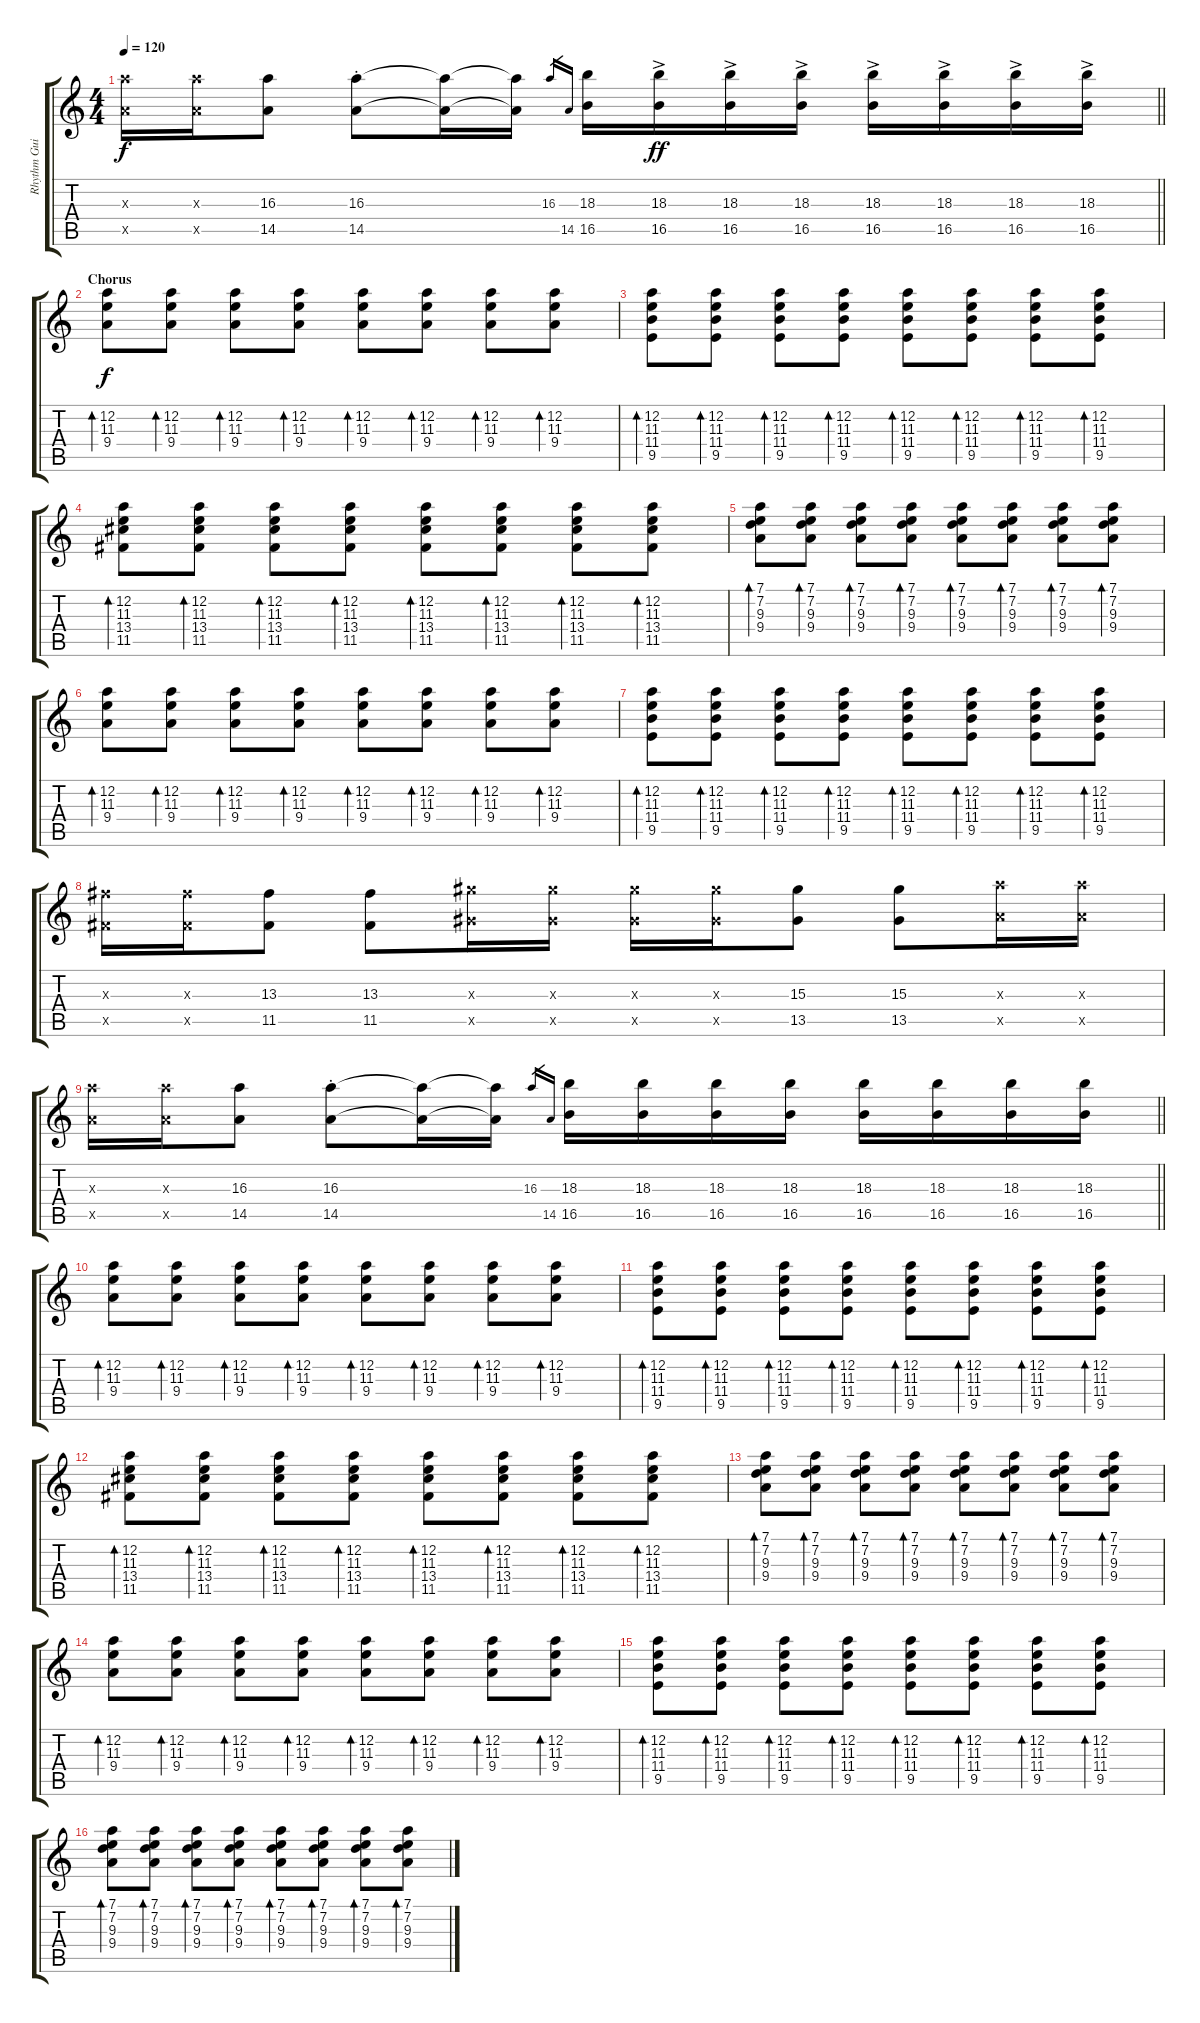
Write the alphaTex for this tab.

\track ("Rhythm Guitar" "Rhythm Gui") {instrument overdrivenguitar}
\staff {score tabs}
\tuning (D4 A3 F3 C3 G2 C2) {hide}
\ts (4 4)
\tempo 120
\clef g2
\barLineRight lightlight
\ks c
(16.3{x} 14.5{x}).16{dy f} (16.3{x} 14.5{x}).16 (16.3 14.5).8 (16.3{st} 14.5{st}).8 (16.3{t} 14.5{t}).16 (16.3{t} 14.5{t}).16 16.3.16{gr} 14.5.16{gr} (18.3 16.5).16 (18.3 16.5{ac}).16{dy ff} (18.3 16.5{ac}).16 (18.3 16.5{ac}).16 (18.3 16.5{ac}).16 (18.3 16.5{ac}).16 (18.3 16.5{ac}).16 (18.3 16.5{ac}).16 |
\section ("" "Chorus")
(12.2 11.3 9.4).8{bd 30 dy f volume 11 instrument distortionguitar} (12.2 11.3 9.4).8{bd 30} (12.2 11.3 9.4).8{bd 30} (12.2 11.3 9.4).8{bd 30} (12.2 11.3 9.4).8{bd 30} (12.2 11.3 9.4).8{bd 30} (12.2 11.3 9.4).8{bd 30} (12.2 11.3 9.4).8{bd 30} |
(12.2 11.3 11.4 9.5).8{bd 30} (12.2 11.3 11.4 9.5).8{bd 30} (12.2 11.3 11.4 9.5).8{bd 30} (12.2 11.3 11.4 9.5).8{bd 30} (12.2 11.3 11.4 9.5).8{bd 30} (12.2 11.3 11.4 9.5).8{bd 30} (12.2 11.3 11.4 9.5).8{bd 30} (12.2 11.3 11.4 9.5).8{bd 30} |
(12.2 11.3 13.4 11.5).8{bd 30} (12.2 11.3 13.4 11.5).8{bd 30} (12.2 11.3 13.4 11.5).8{bd 30} (12.2 11.3 13.4 11.5).8{bd 30} (12.2 11.3 13.4 11.5).8{bd 30} (12.2 11.3 13.4 11.5).8{bd 30} (12.2 11.3 13.4 11.5).8{bd 30} (12.2 11.3 13.4 11.5).8{bd 30} |
(7.1 7.2 9.3 9.4).8{bd 30} (7.1 7.2 9.3 9.4).8{bd 30} (7.1 7.2 9.3 9.4).8{bd 30} (7.1 7.2 9.3 9.4).8{bd 30} (7.1 7.2 9.3 9.4).8{bd 30} (7.1 7.2 9.3 9.4).8{bd 30} (7.1 7.2 9.3 9.4).8{bd 30} (7.1 7.2 9.3 9.4).8{bd 30} |
(12.2 11.3 9.4).8{bd 30} (12.2 11.3 9.4).8{bd 30} (12.2 11.3 9.4).8{bd 30} (12.2 11.3 9.4).8{bd 30} (12.2 11.3 9.4).8{bd 30} (12.2 11.3 9.4).8{bd 30} (12.2 11.3 9.4).8{bd 30} (12.2 11.3 9.4).8{bd 30} |
(12.2 11.3 11.4 9.5).8{bd 30} (12.2 11.3 11.4 9.5).8{bd 30} (12.2 11.3 11.4 9.5).8{bd 30} (12.2 11.3 11.4 9.5).8{bd 30} (12.2 11.3 11.4 9.5).8{bd 30} (12.2 11.3 11.4 9.5).8{bd 30} (12.2 11.3 11.4 9.5).8{bd 30} (12.2 11.3 11.4 9.5).8{bd 30} |
(13.3{x} 11.5{x}).16{volume 16} (13.3{x} 11.5{x}).16 (13.3 11.5).8 (13.3 11.5).8 (15.3{x} 13.5{x}).16 (15.3{x} 13.5{x}).16 (15.3{x} 13.5{x}).16 (15.3{x} 13.5{x}).16 (15.3 13.5).8 (15.3 13.5).8 (16.3{x} 14.5{x}).16 (16.3{x} 14.5{x}).16 |
\barLineRight lightlight
(16.3{x} 14.5{x}).16 (16.3{x} 14.5{x}).16 (16.3 14.5).8 (16.3{st} 14.5{st}).8 (16.3{t} 14.5{t}).16 (16.3{t} 14.5{t}).16 16.3.16{gr} 14.5.16{gr} (18.3 16.5).16 (18.3 16.5).16 (18.3 16.5).16 (18.3 16.5).16 (18.3 16.5).16 (18.3 16.5).16 (18.3 16.5).16 (18.3 16.5).16 |
(12.2 11.3 9.4).8{bd 30 volume 11 instrument distortionguitar} (12.2 11.3 9.4).8{bd 30} (12.2 11.3 9.4).8{bd 30} (12.2 11.3 9.4).8{bd 30} (12.2 11.3 9.4).8{bd 30} (12.2 11.3 9.4).8{bd 30} (12.2 11.3 9.4).8{bd 30} (12.2 11.3 9.4).8{bd 30} |
(12.2 11.3 11.4 9.5).8{bd 30} (12.2 11.3 11.4 9.5).8{bd 30} (12.2 11.3 11.4 9.5).8{bd 30} (12.2 11.3 11.4 9.5).8{bd 30} (12.2 11.3 11.4 9.5).8{bd 30} (12.2 11.3 11.4 9.5).8{bd 30} (12.2 11.3 11.4 9.5).8{bd 30} (12.2 11.3 11.4 9.5).8{bd 30} |
(12.2 11.3 13.4 11.5).8{bd 30} (12.2 11.3 13.4 11.5).8{bd 30} (12.2 11.3 13.4 11.5).8{bd 30} (12.2 11.3 13.4 11.5).8{bd 30} (12.2 11.3 13.4 11.5).8{bd 30} (12.2 11.3 13.4 11.5).8{bd 30} (12.2 11.3 13.4 11.5).8{bd 30} (12.2 11.3 13.4 11.5).8{bd 30} |
(7.1 7.2 9.3 9.4).8{bd 30} (7.1 7.2 9.3 9.4).8{bd 30} (7.1 7.2 9.3 9.4).8{bd 30} (7.1 7.2 9.3 9.4).8{bd 30} (7.1 7.2 9.3 9.4).8{bd 30} (7.1 7.2 9.3 9.4).8{bd 30} (7.1 7.2 9.3 9.4).8{bd 30} (7.1 7.2 9.3 9.4).8{bd 30} |
(12.2 11.3 9.4).8{bd 30} (12.2 11.3 9.4).8{bd 30} (12.2 11.3 9.4).8{bd 30} (12.2 11.3 9.4).8{bd 30} (12.2 11.3 9.4).8{bd 30} (12.2 11.3 9.4).8{bd 30} (12.2 11.3 9.4).8{bd 30} (12.2 11.3 9.4).8{bd 30} |
(12.2 11.3 11.4 9.5).8{bd 30} (12.2 11.3 11.4 9.5).8{bd 30} (12.2 11.3 11.4 9.5).8{bd 30} (12.2 11.3 11.4 9.5).8{bd 30} (12.2 11.3 11.4 9.5).8{bd 30} (12.2 11.3 11.4 9.5).8{bd 30} (12.2 11.3 11.4 9.5).8{bd 30} (12.2 11.3 11.4 9.5).8{bd 30} |
(7.1 7.2 9.3 9.4).8{bd 30} (7.1 7.2 9.3 9.4).8{bd 30} (7.1 7.2 9.3 9.4).8{bd 30} (7.1 7.2 9.3 9.4).8{bd 30} (7.1 7.2 9.3 9.4).8{bd 30} (7.1 7.2 9.3 9.4).8{bd 30} (7.1 7.2 9.3 9.4).8{bd 30} (7.1 7.2 9.3 9.4).8{bd 30}
